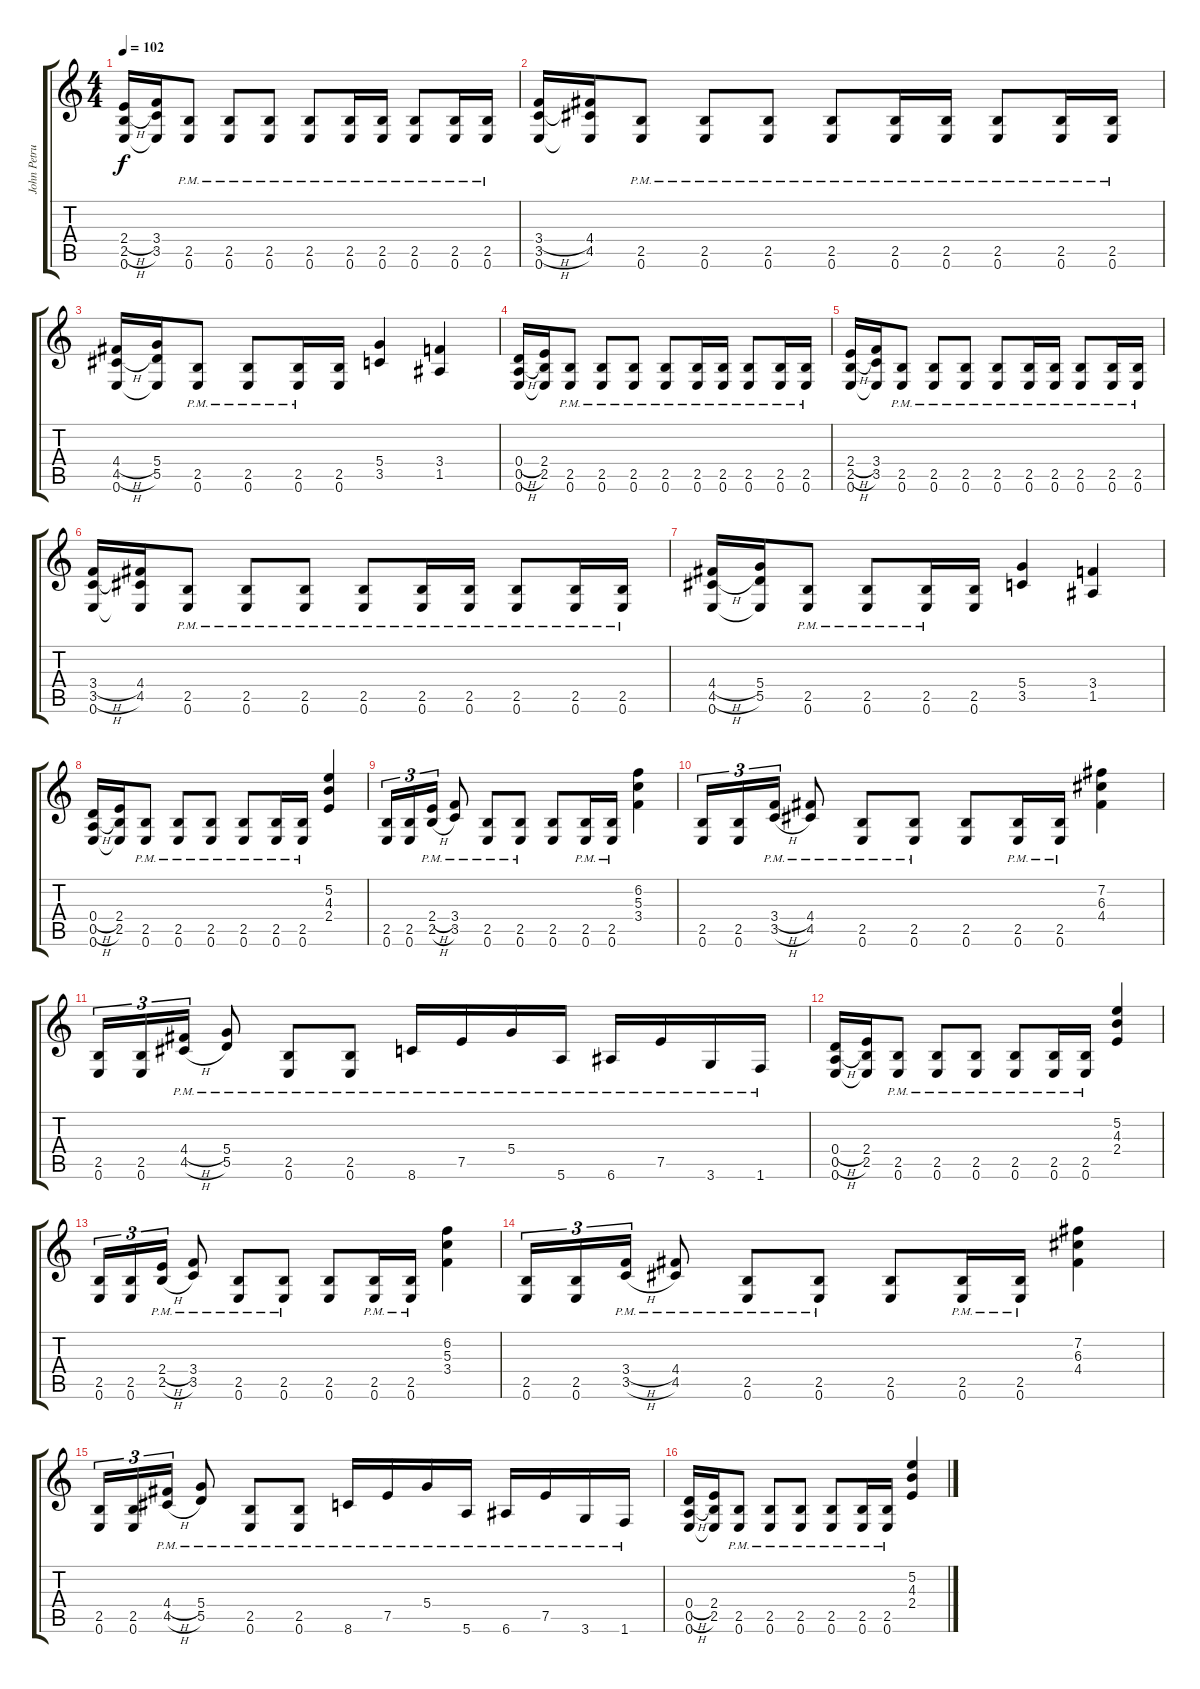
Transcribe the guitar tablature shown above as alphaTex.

\track ("John Petrucci Electric Guitar Right" "John Petru") {instrument distortionguitar}
\staff {score tabs}
\tuning (E4 B3 G3 D3 A2 E2) {hide}
\ts (4 4)
\tempo 102
\clef g2
\ks c
(2.4{h} 2.5{h} 0.6).16{dy f} (3.4 3.5 0.6{t}).16 (2.5 0.6{pm}).8 (2.5{pm} 0.6{pm}).8 (2.5{pm} 0.6{pm}).8 (2.5{pm} 0.6{pm}).8 (2.5{pm} 0.6{pm}).16 (2.5{pm} 0.6{pm}).16 (2.5{pm} 0.6{pm}).8 (2.5{pm} 0.6{pm}).16 (2.5{pm} 0.6{pm}).16 |
(3.4{h} 3.5{h} 0.6).16 (4.4 4.5 0.6{t}).16 (2.5{pm} 0.6{pm}).8 (2.5{pm} 0.6{pm}).8 (2.5{pm} 0.6{pm}).8 (2.5{pm} 0.6{pm}).8 (2.5{pm} 0.6{pm}).16 (2.5{pm} 0.6{pm}).16 (2.5{pm} 0.6{pm}).8 (2.5{pm} 0.6{pm}).16 (2.5{pm} 0.6{pm}).16 |
(4.4{h} 4.5{h} 0.6).16 (5.4 5.5 0.6{t}).16 (2.5{pm} 0.6{pm}).8 (2.5{pm} 0.6{pm}).8 (2.5{pm} 0.6{pm}).16 (2.5 0.6).16 (5.4 3.5).4 (3.4 1.5).4 |
(0.4{h} 0.5{h} 0.6).16 (2.4 2.5 0.6{t}).16 (2.5{pm} 0.6{pm}).8 (2.5{pm} 0.6{pm}).8 (2.5{pm} 0.6{pm}).8 (2.5{pm} 0.6{pm}).8 (2.5{pm} 0.6{pm}).16 (2.5{pm} 0.6{pm}).16 (2.5{pm} 0.6{pm}).8 (2.5{pm} 0.6{pm}).16 (2.5{pm} 0.6{pm}).16 |
(2.4{h} 2.5{h} 0.6).16 (3.4 3.5 0.6{t}).16 (2.5{pm} 0.6{pm}).8 (2.5{pm} 0.6{pm}).8 (2.5{pm} 0.6{pm}).8 (2.5{pm} 0.6{pm}).8 (2.5{pm} 0.6{pm}).16 (2.5{pm} 0.6{pm}).16 (2.5{pm} 0.6{pm}).8 (2.5{pm} 0.6{pm}).16 (2.5{pm} 0.6{pm}).16 |
(3.4{h} 3.5{h} 0.6).16 (4.4 4.5 0.6{t}).16 (2.5{pm} 0.6{pm}).8 (2.5{pm} 0.6{pm}).8 (2.5{pm} 0.6{pm}).8 (2.5{pm} 0.6{pm}).8 (2.5{pm} 0.6{pm}).16 (2.5{pm} 0.6{pm}).16 (2.5{pm} 0.6{pm}).8 (2.5{pm} 0.6{pm}).16 (2.5{pm} 0.6{pm}).16 |
(4.4{h} 4.5{h} 0.6).16 (5.4 5.5 0.6{t}).16 (2.5{pm} 0.6{pm}).8 (2.5{pm} 0.6{pm}).8 (2.5{pm} 0.6{pm}).16 (2.5 0.6).16 (5.4 3.5).4 (3.4 1.5).4 |
(0.4{h} 0.5{h} 0.6).16 (2.4 2.5 0.6{t}).16 (2.5{pm} 0.6{pm}).8 (2.5{pm} 0.6{pm}).8 (2.5{pm} 0.6{pm}).8 (2.5{pm} 0.6{pm}).8 (2.5{pm} 0.6{pm}).16 (2.5{pm} 0.6{pm}).16 (5.2 4.3 2.4).4 |
(2.5 0.6).16{tu (3 2)} (2.5 0.6).16{tu (3 2)} (2.4{h} 2.5{h pm}).16{tu (3 2)} (3.4 3.5{pm}).8 (2.5{pm} 0.6{pm}).8 (2.5{pm} 0.6{pm}).8 (2.5 0.6).8 (2.5{pm} 0.6{pm}).16 (2.5{pm} 0.6{pm}).16 (6.2 5.3 3.4).4 |
(2.5 0.6).16{tu (3 2)} (2.5 0.6).16{tu (3 2)} (3.4{h} 3.5{h pm}).16{tu (3 2)} (4.4 4.5{pm}).8 (2.5{pm} 0.6{pm}).8 (2.5{pm} 0.6{pm}).8 (2.5 0.6).8 (2.5{pm} 0.6{pm}).16 (2.5{pm} 0.6{pm}).16 (7.2 6.3 4.4).4 |
(2.5 0.6).16{tu (3 2)} (2.5 0.6).16{tu (3 2)} (4.4{h} 4.5{h pm}).16{tu (3 2)} (5.4 5.5{pm}).8 (2.5{pm} 0.6{pm}).8 (2.5{pm} 0.6{pm}).8 8.6{pm}.16 7.5{pm}.16 5.4{pm}.16 5.6{pm}.16 6.6{pm}.16 7.5{pm}.16 3.6{pm}.16 1.6{pm}.16 |
(0.4{h} 0.5{h} 0.6).16 (2.4 2.5 0.6{t}).16 (2.5{pm} 0.6{pm}).8 (2.5{pm} 0.6{pm}).8 (2.5{pm} 0.6{pm}).8 (2.5{pm} 0.6{pm}).8 (2.5{pm} 0.6{pm}).16 (2.5{pm} 0.6{pm}).16 (5.2 4.3 2.4).4 |
(2.5 0.6).16{tu (3 2)} (2.5 0.6).16{tu (3 2)} (2.4{h} 2.5{h pm}).16{tu (3 2)} (3.4 3.5{pm}).8 (2.5{pm} 0.6{pm}).8 (2.5{pm} 0.6{pm}).8 (2.5 0.6).8 (2.5{pm} 0.6{pm}).16 (2.5{pm} 0.6{pm}).16 (6.2 5.3 3.4).4 |
(2.5 0.6).16{tu (3 2)} (2.5 0.6).16{tu (3 2)} (3.4{h} 3.5{h pm}).16{tu (3 2)} (4.4 4.5{pm}).8 (2.5{pm} 0.6{pm}).8 (2.5{pm} 0.6{pm}).8 (2.5 0.6).8 (2.5{pm} 0.6{pm}).16 (2.5{pm} 0.6{pm}).16 (7.2 6.3 4.4).4 |
(2.5 0.6).16{tu (3 2)} (2.5 0.6).16{tu (3 2)} (4.4{h} 4.5{h pm}).16{tu (3 2)} (5.4 5.5{pm}).8 (2.5{pm} 0.6{pm}).8 (2.5{pm} 0.6{pm}).8 8.6{pm}.16 7.5{pm}.16 5.4{pm}.16 5.6{pm}.16 6.6{pm}.16 7.5{pm}.16 3.6{pm}.16 1.6{pm}.16 |
(0.4{h} 0.5{h} 0.6).16 (2.4 2.5 0.6{t}).16 (2.5{pm} 0.6{pm}).8 (2.5{pm} 0.6{pm}).8 (2.5{pm} 0.6{pm}).8 (2.5{pm} 0.6{pm}).8 (2.5{pm} 0.6{pm}).16 (2.5{pm} 0.6{pm}).16 (5.2 4.3 2.4).4
